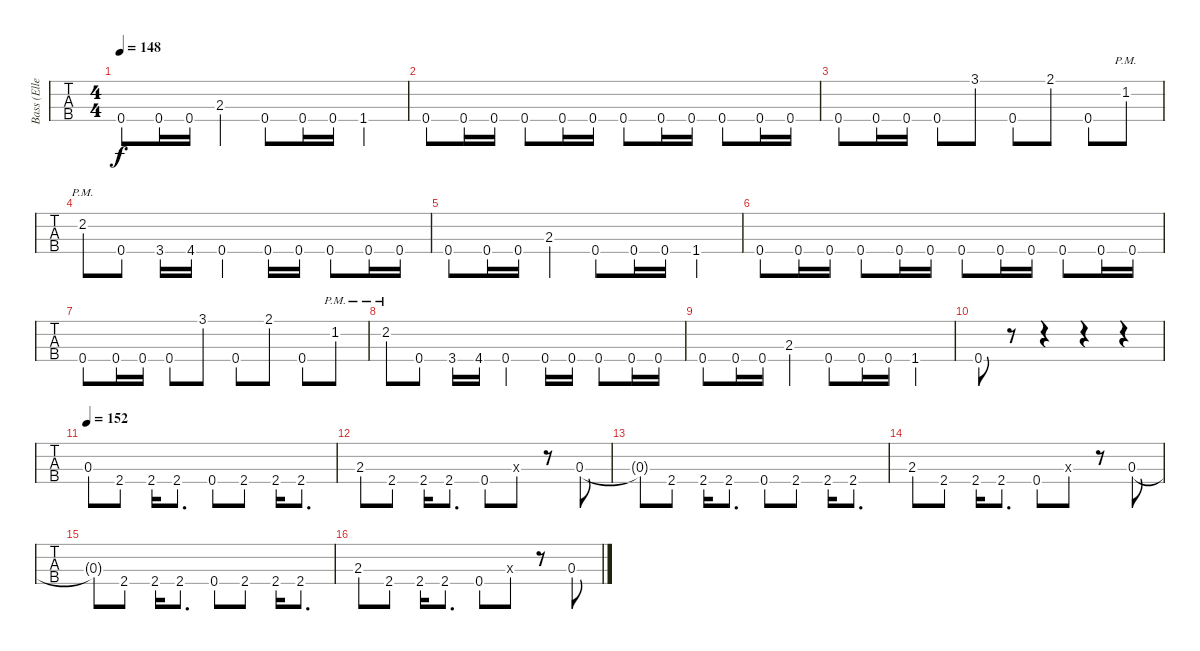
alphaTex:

\track ("Bass (Ellefson)" "Bass (Elle") {instrument electricbasspick}
\staff {tabs}
\tuning (G2 D2 A1 E1) {hide}
\ts (4 4)
\tempo 148
\clef f4
\ks c
0.4.8{dy f} 0.4.16 0.4.16 2.3.4 0.4.8 0.4.16 0.4.16 1.4.4 |
0.4.8 0.4.16 0.4.16 0.4.8 0.4.16 0.4.16 0.4.8 0.4.16 0.4.16 0.4.8 0.4.16 0.4.16 |
0.4.8 0.4.16 0.4.16 0.4.8 3.1.8 0.4.8 2.1.8 0.4.8 1.2{pm}.8 |
2.2{pm}.8 0.4.8 3.4.16 4.4.16 0.4.4 0.4.16 0.4.16 0.4.8 0.4.16 0.4.16 |
0.4.8 0.4.16 0.4.16 2.3.4 0.4.8 0.4.16 0.4.16 1.4.4 |
0.4.8 0.4.16 0.4.16 0.4.8 0.4.16 0.4.16 0.4.8 0.4.16 0.4.16 0.4.8 0.4.16 0.4.16 |
0.4.8 0.4.16 0.4.16 0.4.8 3.1.8 0.4.8 2.1.8 0.4.8 1.2{pm}.8 |
2.2{pm}.8 0.4.8 3.4.16 4.4.16 0.4.4 0.4.16 0.4.16 0.4.8 0.4.16 0.4.16 |
0.4.8 0.4.16 0.4.16 2.3.4 0.4.8 0.4.16 0.4.16 1.4.4 |
0.4.8 r.8 r.4 r.4 r.4 |
\tempo 152
0.3.8 2.4.8 2.4.16 2.4.8{d} 0.4.8 2.4.8 2.4.16 2.4.8{d} |
2.3.8 2.4.8 2.4.16 2.4.8{d} 0.4.8 0.3{x}.8 r.8 0.3.8 |
0.3{t}.8 2.4.8 2.4.16 2.4.8{d} 0.4.8 2.4.8 2.4.16 2.4.8{d} |
2.3.8 2.4.8 2.4.16 2.4.8{d} 0.4.8 0.3{x}.8 r.8 0.3.8 |
0.3{t}.8 2.4.8 2.4.16 2.4.8{d} 0.4.8 2.4.8 2.4.16 2.4.8{d} |
2.3.8 2.4.8 2.4.16 2.4.8{d} 0.4.8 0.3{x}.8 r.8 0.3.8
